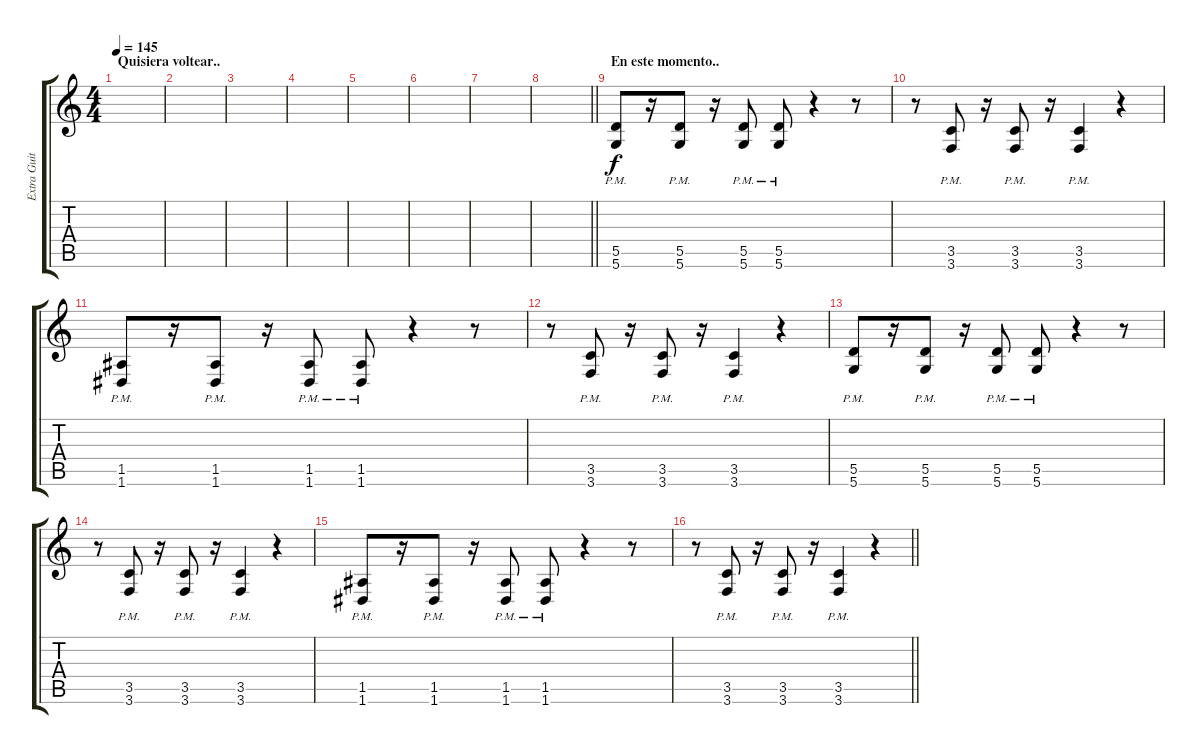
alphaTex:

\track ("Extra Guitar" "Extra Guit") {instrument distortionguitar}
\staff {score tabs}
\tuning (E4 B3 G3 D3 A2 D2) {hide}
\ts (4 4)
\section ("" "Quisiera voltear..")
\tempo 145
\clef g2
\ks c
|
|
|
|
|
|
|
\barLineRight lightlight
|
\section ("" "En este momento..")
(5.5{pm} 5.6{pm}).8 r.16 (5.5{pm} 5.6{pm}).8 r.16 (5.5{pm} 5.6{pm}).8 (5.5{pm} 5.6{pm}).8 r.4 r.8 |
r.8 (3.5{pm} 3.6{pm}).8 r.16 (3.5{pm} 3.6{pm}).8 r.16 (3.5{pm} 3.6{pm}).4 r.4 |
(1.5{pm} 1.6{pm}).8 r.16 (1.5{pm} 1.6{pm}).8 r.16 (1.5{pm} 1.6{pm}).8 (1.5{pm} 1.6{pm}).8 r.4 r.8 |
r.8 (3.5{pm} 3.6{pm}).8 r.16 (3.5{pm} 3.6{pm}).8 r.16 (3.5{pm} 3.6{pm}).4 r.4 |
(5.5{pm} 5.6{pm}).8 r.16 (5.5{pm} 5.6{pm}).8 r.16 (5.5{pm} 5.6{pm}).8 (5.5{pm} 5.6{pm}).8 r.4 r.8 |
r.8 (3.5{pm} 3.6{pm}).8 r.16 (3.5{pm} 3.6{pm}).8 r.16 (3.5{pm} 3.6{pm}).4 r.4 |
(1.5{pm} 1.6{pm}).8 r.16 (1.5{pm} 1.6{pm}).8 r.16 (1.5{pm} 1.6{pm}).8 (1.5{pm} 1.6{pm}).8 r.4 r.8 |
\barLineRight lightlight
r.8 (3.5{pm} 3.6{pm}).8 r.16 (3.5{pm} 3.6{pm}).8 r.16 (3.5{pm} 3.6{pm}).4 r.4
